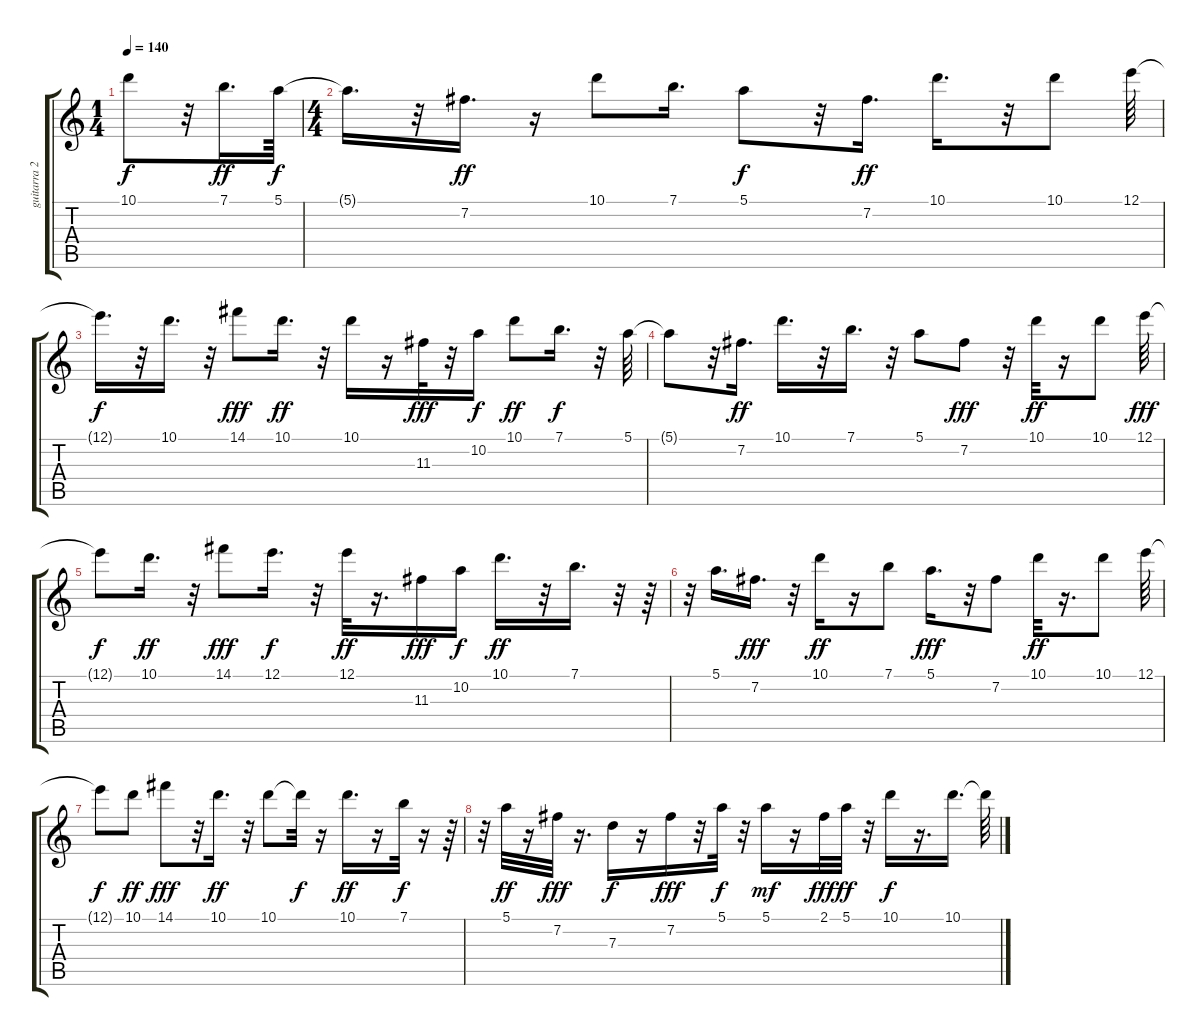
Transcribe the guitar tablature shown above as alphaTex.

\track ("guitarra 2" "guitarra 2") {instrument acousticguitarsteel}
\staff {score tabs}
\tuning (E4 B3 G3 D3 A2 E2) {hide}
\ts (1 4)
\tempo 140
\clef g2
\ks c
10.1{t}.8{dy f} r.32 7.1.16{d dy ff} 5.1.64{dy f} |
\ts (4 4)
5.1{t}.16{d} r.32 7.2.16{d dy ff} r.16 10.1.8 7.1.16{d} 5.1.8{dy f} r.32 7.2.16{d dy ff} 10.1.16{d} r.32 10.1.8 12.1.64 |
12.1{t}.16{d dy f} r.32 10.1.16{d} r.32 14.1.8{dy fff} 10.1.16{d dy ff} r.32 10.1.16 r.16 11.3.32{dy fff} r.32 10.2.16{dy f} 10.1.8{dy ff} 7.1.16{d dy f} r.32 5.1.64 |
5.1{t}.8 r.32 7.2.16{d dy ff} 10.1.16{d} r.32 7.1.16{d} r.32 5.1.8 7.2.8{dy fff} r.32 10.1.32{dy ff} r.16 10.1.8 12.1.64{dy fff} |
12.1{t}.8{dy f} 10.1.16{d dy ff} r.32 14.1.8{dy fff} 12.1.16{d dy f} r.32 12.1.32{dy ff} r.16{d} 11.3.16{dy fff} 10.2.16{dy f} 10.1.16{d dy ff} r.32 7.1.16{d} r.32 r.64 |
r.32 5.1.16{d} 7.2.16{d dy fff} r.32 10.1.16{dy ff} r.16 7.1.8 5.1.16{d dy fff} r.32 7.2.8 10.1.32{dy ff} r.16{d} 10.1.8 12.1.64 |
12.1{t}.8{dy f} 10.1.8{dy ff} 14.1.8{dy fff} r.32 10.1.16{d dy ff} r.32 10.1.8 10.1{t}.32{dy f} r.16 10.1.16{d dy ff} r.16 7.1.32{dy f} r.16 r.64 |
r.32 5.1.32{dy ff} r.16 7.2.32{dy fff} r.16{d} 7.3.16{dy f} r.16 7.2.16{dy fff} r.32 5.1.32{dy f} r.32 5.1.16{dy mf} r.16 2.1.32{dy fff} 5.1.32{dy ff} r.32 10.1.16{dy f} r.16{d} 10.1.16{d} 10.1{t}.64
